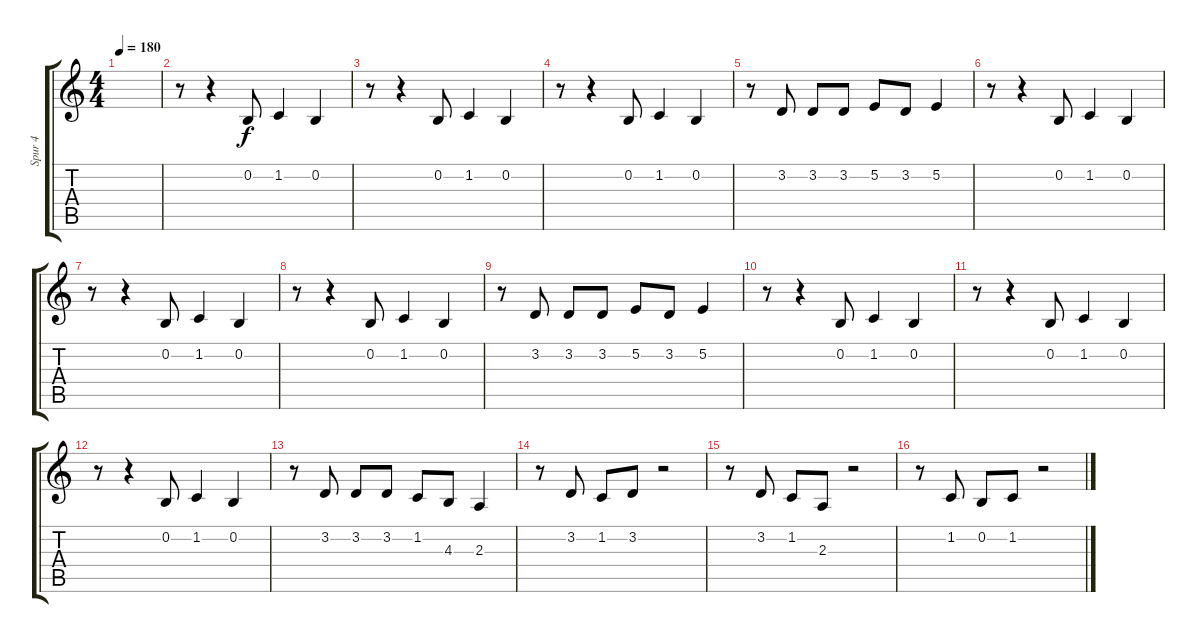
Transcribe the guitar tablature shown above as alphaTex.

\track ("Spur 4" "Spur 4") {instrument churchorgan}
\staff {score tabs}
\tuning (E4 B3 G3 D3 A2 E2) {hide}
\ts (4 4)
\tempo 180
\clef g2
\ks c
|
r.8 r.4 0.2.8 1.2.4 0.2.4 |
r.8 r.4 0.2.8 1.2.4 0.2.4 |
r.8 r.4 0.2.8 1.2.4 0.2.4 |
r.8 3.2.8 3.2.8 3.2.8 5.2.8 3.2.8 5.2.4 |
r.8 r.4 0.2.8 1.2.4 0.2.4 |
r.8 r.4 0.2.8 1.2.4 0.2.4 |
r.8 r.4 0.2.8 1.2.4 0.2.4 |
r.8 3.2.8 3.2.8 3.2.8 5.2.8 3.2.8 5.2.4 |
r.8 r.4 0.2.8 1.2.4 0.2.4 |
r.8 r.4 0.2.8 1.2.4 0.2.4 |
r.8 r.4 0.2.8 1.2.4 0.2.4 |
r.8 3.2.8 3.2.8 3.2.8 1.2.8 4.3.8 2.3.4 |
r.8 3.2.8 1.2.8 3.2.8 r.2 |
r.8 3.2.8 1.2.8 2.3.8 r.2 |
r.8 1.2.8 0.2.8 1.2.8 r.2
